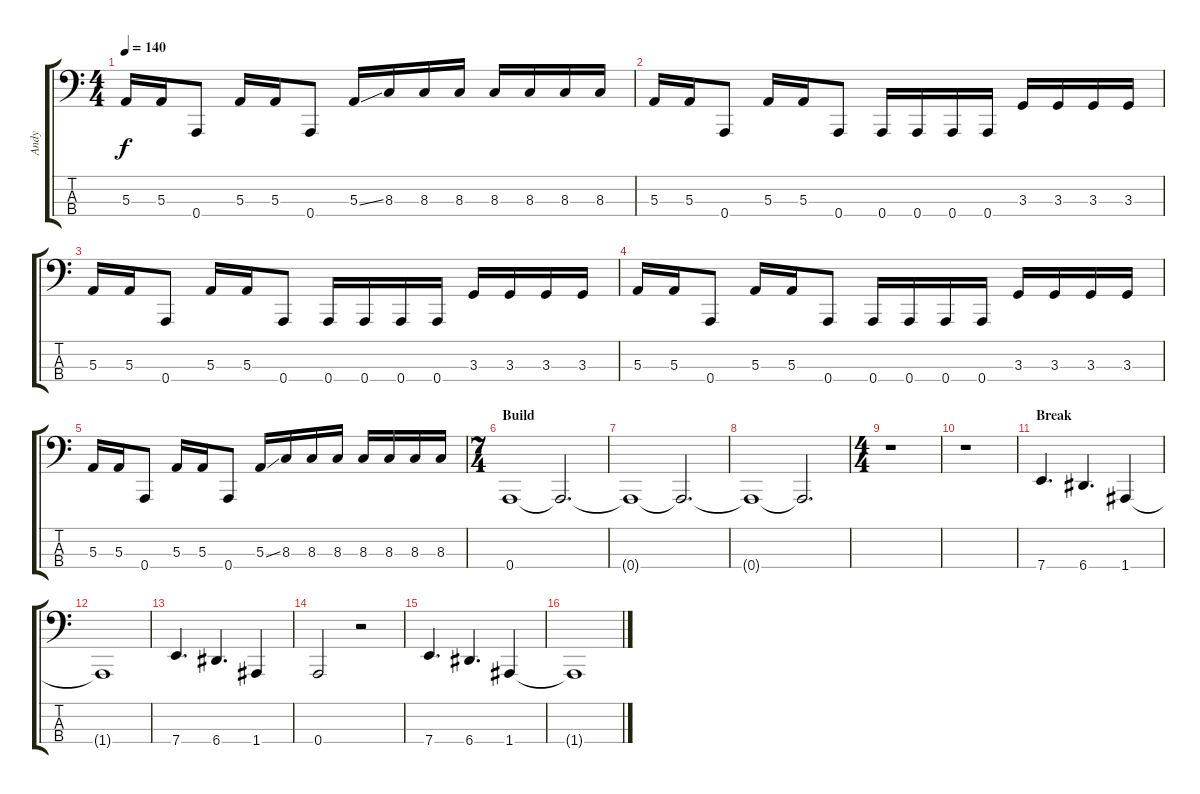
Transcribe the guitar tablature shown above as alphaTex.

\track ("Andy" "Andy") {instrument electricbasspick}
\staff {score tabs}
\tuning (D2 A1 E1 A0) {hide}
\ts (4 4)
\tempo 140
\clef f4
\ks c
5.3.16{dy f} 5.3.16 0.4.8 5.3.16 5.3.16 0.4.8 5.3{ss}.16 8.3.16 8.3.16 8.3.16 8.3.16 8.3.16 8.3.16 8.3.16 |
5.3.16 5.3.16 0.4.8 5.3.16 5.3.16 0.4.8 0.4.16 0.4.16 0.4.16 0.4.16 3.3.16 3.3.16 3.3.16 3.3.16 |
5.3.16 5.3.16 0.4.8 5.3.16 5.3.16 0.4.8 0.4.16 0.4.16 0.4.16 0.4.16 3.3.16 3.3.16 3.3.16 3.3.16 |
5.3.16 5.3.16 0.4.8 5.3.16 5.3.16 0.4.8 0.4.16 0.4.16 0.4.16 0.4.16 3.3.16 3.3.16 3.3.16 3.3.16 |
5.3.16 5.3.16 0.4.8 5.3.16 5.3.16 0.4.8 5.3{ss}.16 8.3.16 8.3.16 8.3.16 8.3.16 8.3.16 8.3.16 8.3.16 |
\ts (7 4)
\section ("" "Build")
0.4.1 0.4{t}.2{d} |
0.4{t}.1 0.4{t}.2{d} |
0.4{t}.1 0.4{t}.2{d} |
\ts (4 4)
r.1 |
r.1 |
\section ("" "Break")
7.4.4{d} 6.4.4{d} 1.4.4 |
1.4{t}.1 |
7.4.4{d} 6.4.4{d} 1.4.4 |
0.4.2 r.2 |
7.4.4{d} 6.4.4{d} 1.4.4 |
1.4{t}.1
